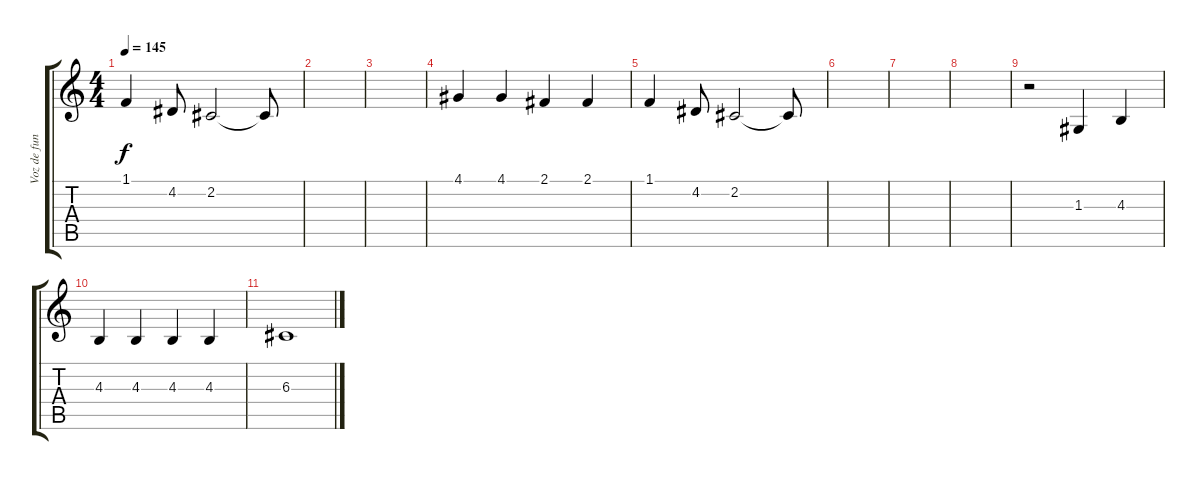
\track ("Voz de fundo" "Voz de fun") {instrument synthvoice}
\staff {score tabs}
\tuning (E4 B3 G3 D3 A2 E2) {hide}
\ts (4 4)
\tempo 145
\clef g2
\ks c
1.1.4{dy f} 4.2.8 2.2.2 2.2{t}.8 |
|
|
4.1.4 4.1.4 2.1.4 2.1.4 |
1.1.4 4.2.8 2.2.2 2.2{t}.8 |
|
|
|
r.2 1.3.4 4.3.4 |
4.3.4 4.3.4 4.3.4 4.3.4 |
6.3.1
